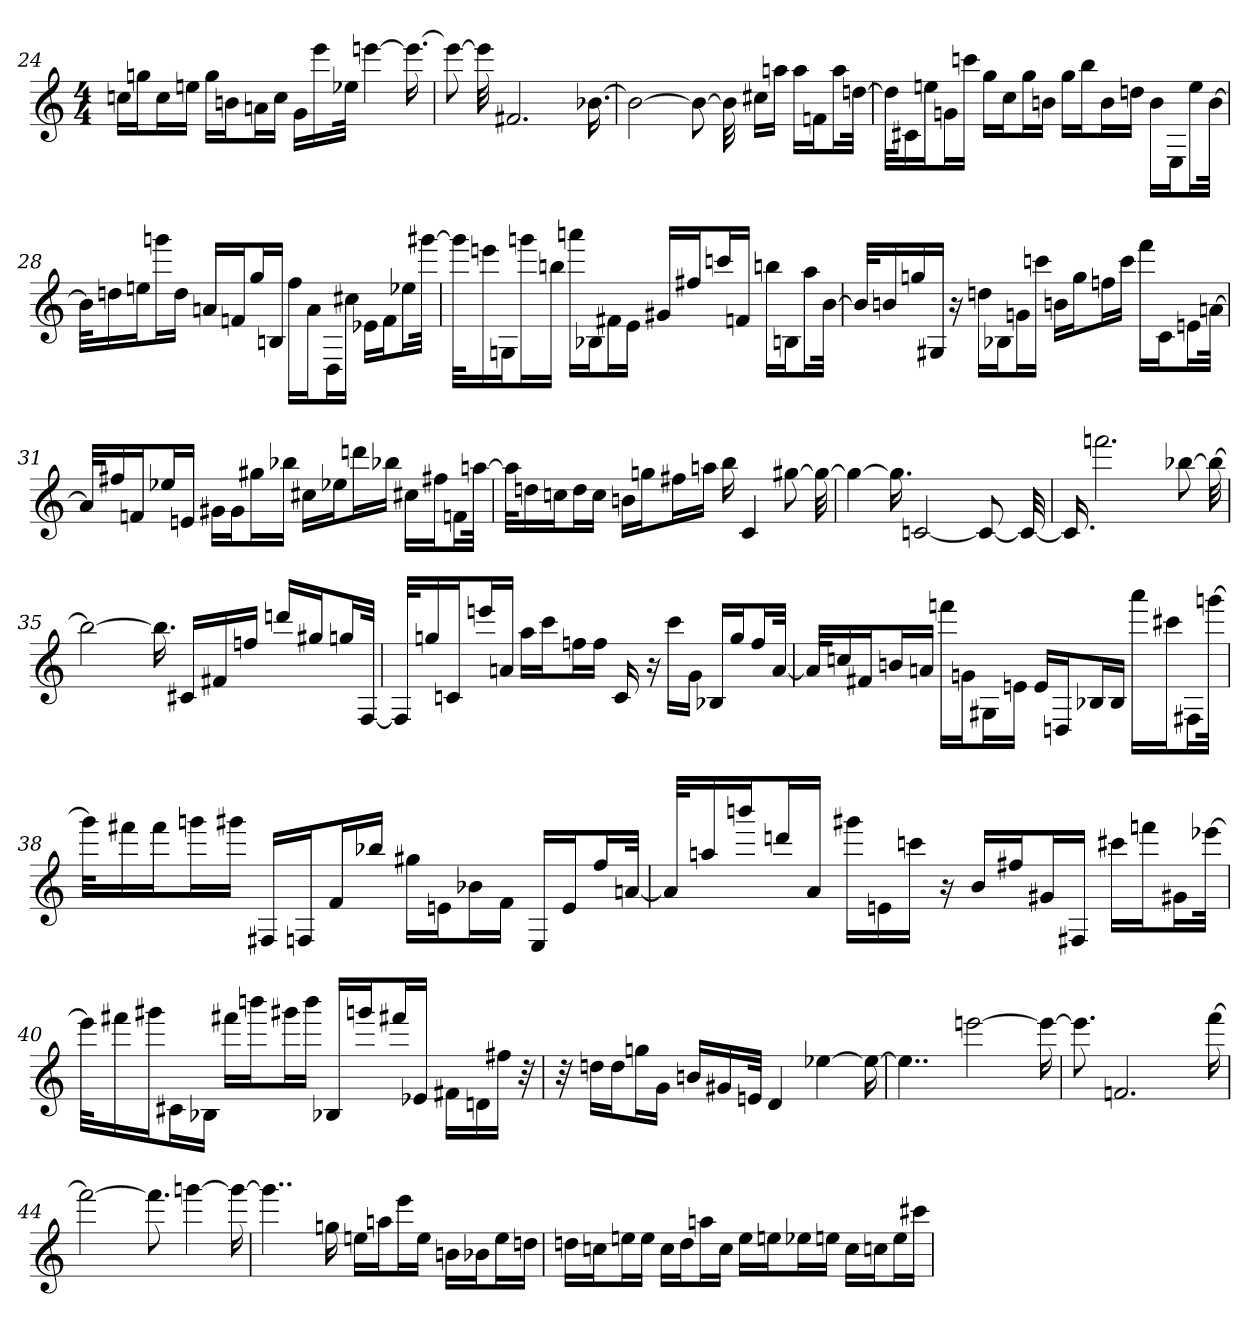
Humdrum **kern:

**kern
*part1
*staff1
*clefG2
*M4/4
=24
16ccn\LL
16ggn\J
16cc\L
16een\JJ
16gg\LL
16bn\J
16an\L
16cc\JJ
16g\LL
16eee\
32ee-X\JJk
[4eeen
16.eee_
=25
8eee_
32eee]
2.f#X
[16.b-X
=26
2b-_
8b-_
32b-]
16cc#X\LL
16aan\JJ
16aa\LL
16fn\J
16aa\L
[32ddn\JJk
=27
32dd\KLL]
16c#X\
16een\J
16gn\L
16cccn\JJ
16gg\LL
16cc\J
16gg\L
16bn\JJ
16gg\LL
16bb\J
16b\L
16ddn\JJ
16b\LL
16E\J
16ee\L
[32b\JJk
=28
32b\KLL]
16ddn\
16een\J
16gggn\L
16dd\JJ
16an/LL
16fn/J
16gg/L
16Bn/JJ
16ff\LL
16a\J
16D\L
16cc#X\JJ
16e-X\LL
16f\J
16ee-X\L
[32ggg#X\JJk
=29
32ggg#\KLL]
16eeen\
16Gn\J
16ggg\L
16bbn\JJ
16aaan\LL
16B-X\J
16f#X\L
16e\JJ
16g#X/LL
16ff#X/J
16cccn/L
16fn/JJ
16bbn\LL
16Bn\J
16aa\L
[32b\JJk
=30
32b/KLL]
16bn/
16ggn/
16G#X/JJ
16r
16ddn\LL
16B-X\J
16gn\L
16cccn\JJ
16bn\LL
16gg\J
16ffn\L
16ccc\JJ
16fff\LL
16c\J
16en\L
[32an\JJk
=31
32a/KLL]
16ff#X/
16fn/J
16ee-X/L
16en/JJ
16g#X\LL
16g#\J
16gg#X\L
16bb-X\JJ
16cc#X\LL
16ee-X\J
16dddn\L
16bb-X\JJ
16cc#X\LL
16ff#X\J
16fn\L
[32aan\JJk
=32
32aa\KLL]
16ddn\
16ccn\J
16dd\L
16cc\JJ
16bn\LL
16ggn\J
16ff#X\L
16aan\JJ
16bb
4c
[8gg#X
32gg#_
=33
4gg#_
16.gg#]
[2cn
8c_
32c_
=34
16.c]
2.fffn
[8bb-X
32bb-_
=35
2bb-_
16.bb-]
16c#X/LL
16f#X/
16ffn/JJ
16dddn/LL
16gg#X/J
16ggn/L
[32F/JJk
=36
32F/KLL]
16ggn/
16cn/J
16eeen/L
16an/JJ
16aa\LL
16ccc\J
16ffn\L
16ff\JJ
16c
16r
16ccc\LL
16g\JJ
16B-X/LL
16gg/J
16ff/L
[32a/JJk
=37
32a/KLL]
16ccn/
16f#X/J
16bn/L
16an/JJ
16fffn\LL
16gn\J
16G#X\L
16en\JJ
16e/LL
16Dn/J
16B-X/L
16B-/JJ
16aaa\LL
16ccc#X\J
16F#X\L
[32gggn\JJk
=38
32ggg\KLL]
16fff#X\
16fff#\J
16gggn\L
16ggg#X\JJ
16F#X/LL
16Fn/J
16f/L
16bb-X/JJ
16gg#X\LL
16en\J
16b-X\L
16f\JJ
16E/LL
16e/J
16ff/L
[32an/JJk
=39
32a/KLL]
16aan/
16bbbn/J
16dddn/L
16a/JJ
16ggg#X\LL
16en\
16cccn\JJ
16r
16b/LL
16ff#X/J
16g#X/L
16F#X/JJ
16ccc#X\LL
16fffn\J
16g#X\L
[32eee-X\JJk
=40
32eee-\KLL]
16fff#X\
16ggg#X\J
16c#X\L
16B-X\JJ
16fff#X\LL
16bbbn\J
16ggg#X\L
16bbb\JJ
16B-X/LL
16gggn/J
16fff#X/L
16e-X/JJ
16f#X\LL
16dn\
16ff#X\JJ
32r
=41
32r
16ddn\LL
16dd\J
16ggn\L
16g\JJ
16bn/LL
16g#X/
32en/JJk
4d
[4ee-X
16ee-_
=42
4..ee-]
[2eeen
16eee_
=43
8.eee]
2.fn
[16fff
=44
2fff_
8.fff]
[4gggn
16ggg_
=45
4..ggg]
16ggn
16een\LL
16aan\J
16eee\L
16ee\JJ
16bn\LL
16b-X\J
16ee\L
16ddn\JJ
=46
16ddn\LL
16ccn\J
16een\L
16ee\JJ
16cc\LL
16dd\J
16aan\L
16cc\JJ
16ee\LL
16een\J
16ee-X\L
16een\JJ
16cc\LL
16ccn\J
16ee\L
16ccc#X\JJ
=
*-
